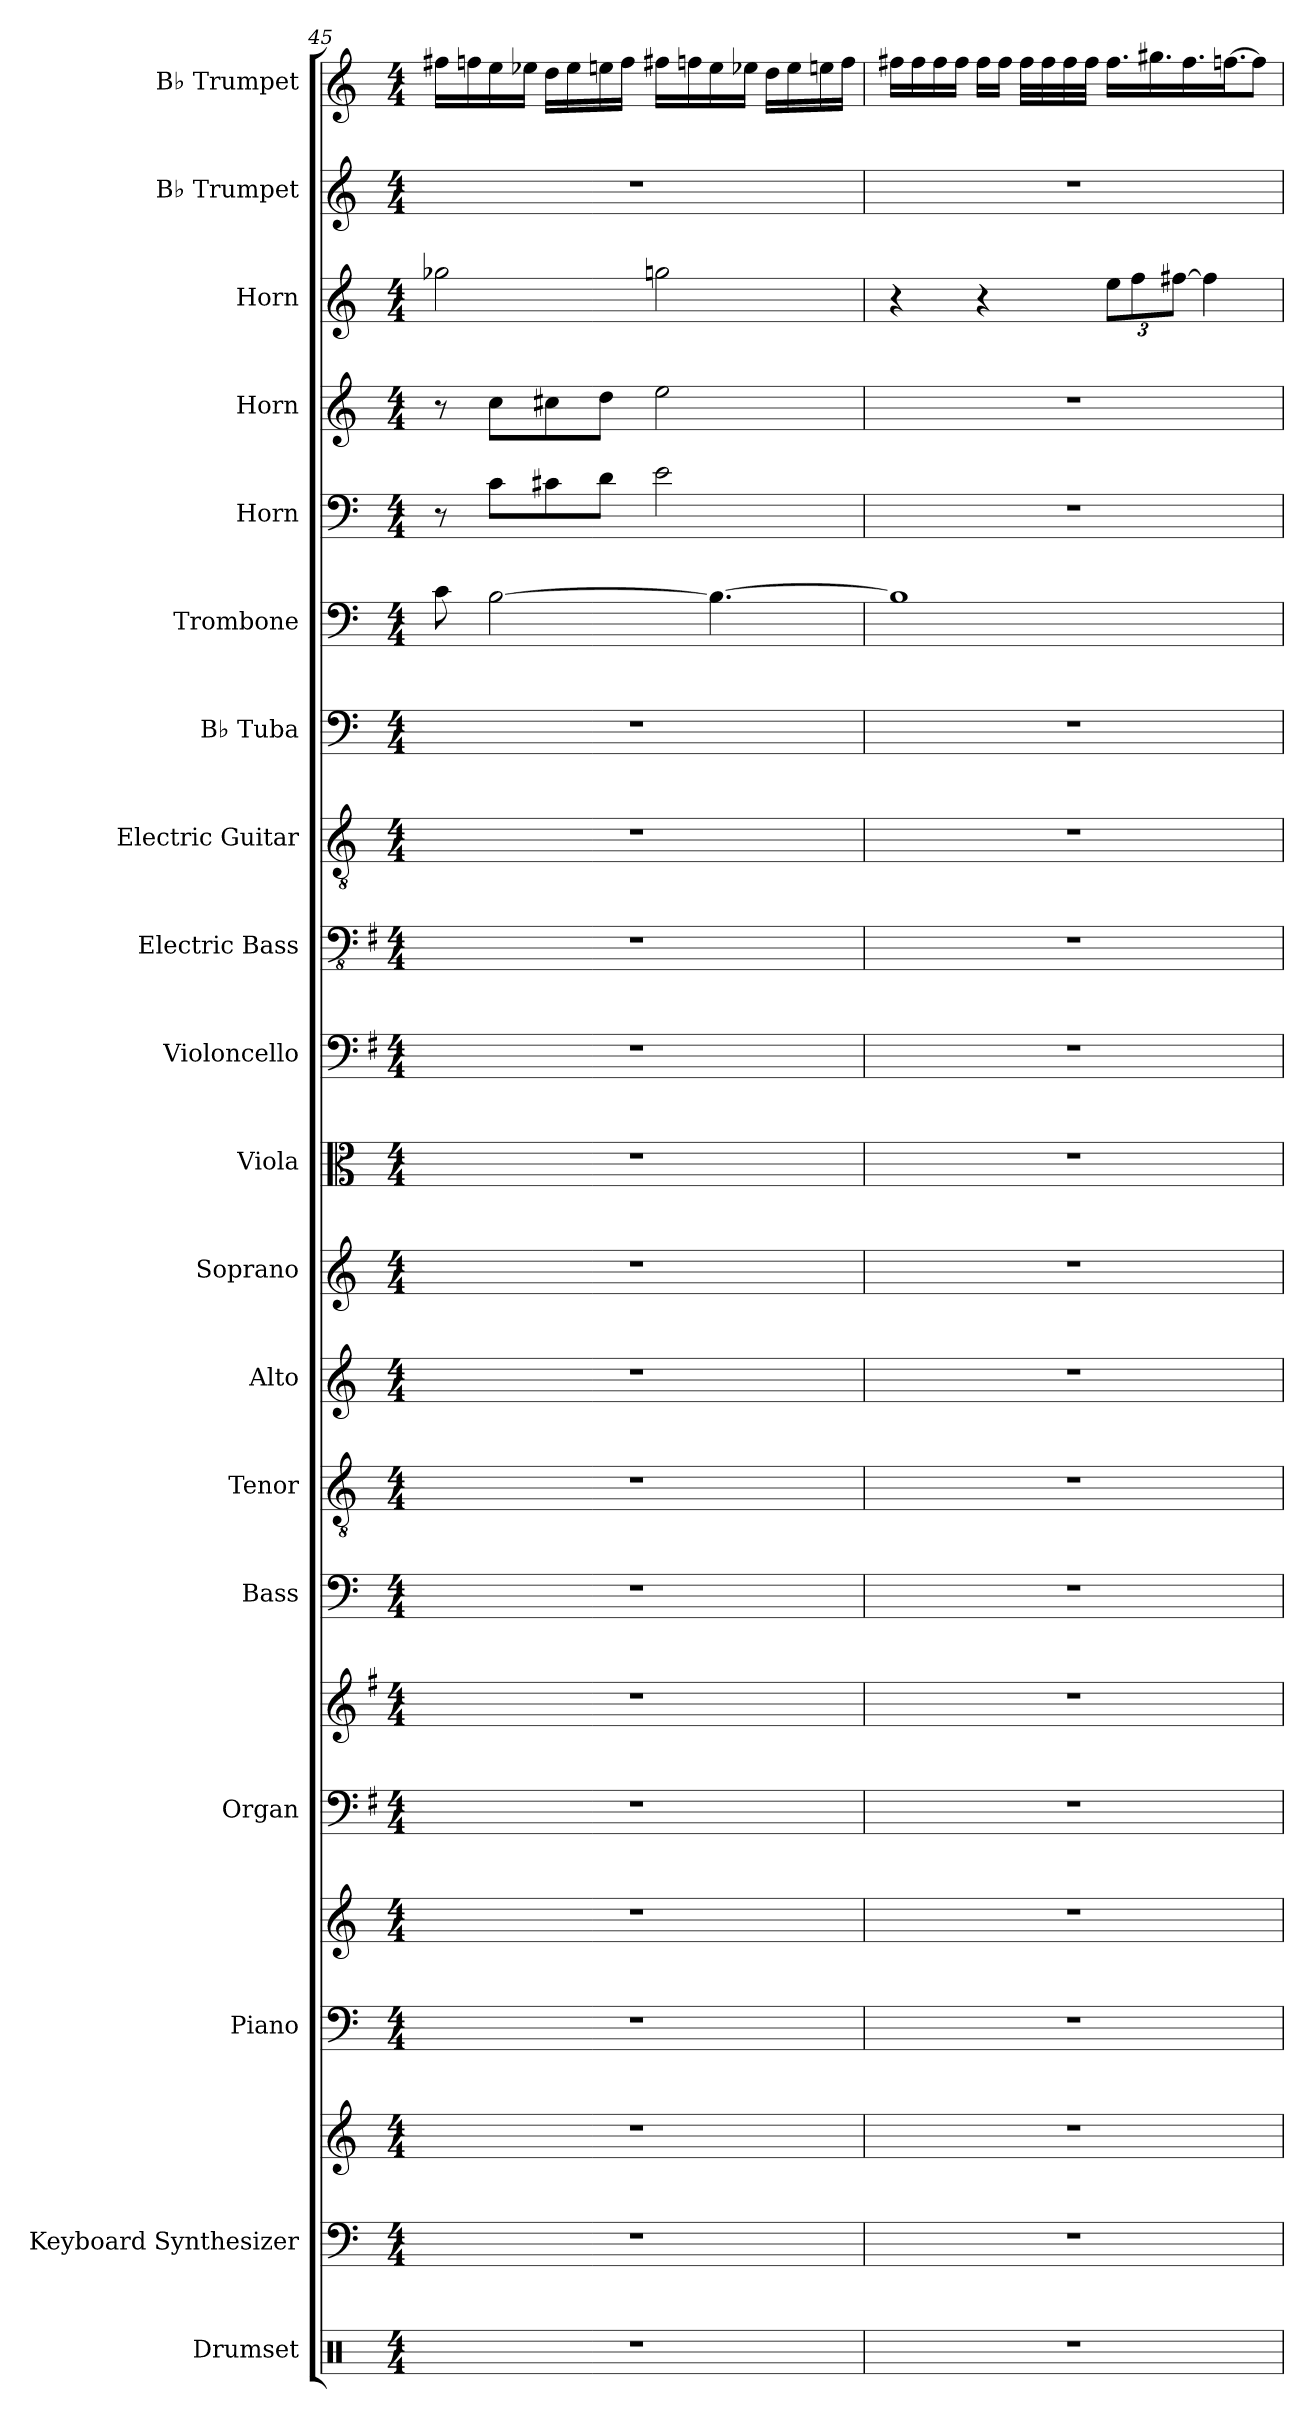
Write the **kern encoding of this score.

**kern	**kern	**kern	**kern	**kern	**kern	**kern	**kern	**kern	**kern	**kern	**kern	**kern	**kern	**kern	**kern	**kern	**kern	**kern	**kern	**kern	**kern
*part19	*part18	*part18	*part17	*part17	*part16	*part16	*part15	*part14	*part13	*part12	*part11	*part10	*part9	*part8	*part7	*part6	*part5	*part4	*part3	*part2	*part1
*staff22	*staff21	*staff20	*staff19	*staff18	*staff17	*staff16	*staff15	*staff14	*staff13	*staff12	*staff11	*staff10	*staff9	*staff8	*staff7	*staff6	*staff5	*staff4	*staff3	*staff2	*staff1
*I"Drumset	*I"Keyboard Synthesizer	*	*I"Piano	*	*I"Organ	*	*I"Bass	*I"Tenor	*I"Alto	*I"Soprano	*I"Viola	*I"Violoncello	*I"Electric Bass	*I"Electric Guitar	*I"B♭ Tuba	*I"Trombone	*I"Horn	*I"Horn	*I"Horn	*I"B♭ Trumpet	*I"B♭ Trumpet
*I'Drs.	*I'Synth.	*	*I'Pno.	*	*I'Org.	*	*I'B.	*I'T.	*I'A.	*I'S.	*I'Vla.	*I'Vlc.	*I'El. B.	*I'El. Guit.	*I'B♭ Tu.	*I'Trb.	*I'Hn.	*I'Hn.	*I'Hn.	*I'B♭ Tpt.	*I'B♭ Tpt.
!!LO:PB:g=z
*clefX	*clefF4	*clefG2	*clefF4	*clefG2	*clefF4	*clefG2	*clefF4	*clefGv2	*clefG2	*clefG2	*clefC3	*clefF4	*clefFv4	*clefGv2	*clefF4	*clefF4	*clefF4	*clefG2	*clefG2	*clefG2	*clefG2
*	*	*	*	*	*	*	*	*	*	*	*	*	*	*	*	*	*ITrd4c7	*ITrd4c7	*ITrd4c7	*ITrd1c2	*ITrd1c2
*k[]	*k[]	*k[]	*k[]	*k[]	*k[f#]	*k[f#]	*k[]	*k[]	*k[]	*k[]	*k[]	*k[f#]	*k[f#]	*k[]	*k[]	*k[]	*k[b-]	*k[b-]	*k[b-]	*k[b-e-]	*k[b-e-]
*C:	*C:	*C:	*C:	*C:	*G:	*G:	*C:	*C:	*C:	*C:	*C:	*G:	*G:	*C:	*C:	*C:	*F:	*F:	*F:	*B-:	*B-:
*M4/4	*M4/4	*M4/4	*M4/4	*M4/4	*M4/4	*M4/4	*M4/4	*M4/4	*M4/4	*M4/4	*M4/4	*M4/4	*M4/4	*M4/4	*M4/4	*M4/4	*M4/4	*M4/4	*M4/4	*M4/4	*M4/4
=45	=45	=45	=45	=45	=45	=45	=45	=45	=45	=45	=45	=45	=45	=45	=45	=45	=45	=45	=45	=45	=45
1r	1r	1r	1r	1r	1r	1r	1r	1r	1r	1r	1r	1r	1r	1r	1r	8c\	8r	8r	2cc-X\	1r	16een\LL
.	.	.	.	.	.	.	.	.	.	.	.	.	.	.	.	.	.	.	.	.	16ee-X\
.	.	.	.	.	.	.	.	.	.	.	.	.	.	.	.	[2B\	8F\L	8f\L	.	.	16dd\
.	.	.	.	.	.	.	.	.	.	.	.	.	.	.	.	.	.	.	.	.	16dd-X\JJ
.	.	.	.	.	.	.	.	.	.	.	.	.	.	.	.	.	8F#X\	8f#X\	.	.	16cc\LL
.	.	.	.	.	.	.	.	.	.	.	.	.	.	.	.	.	.	.	.	.	16dd-\
.	.	.	.	.	.	.	.	.	.	.	.	.	.	.	.	.	8G\J	8g\J	.	.	16ddn\
.	.	.	.	.	.	.	.	.	.	.	.	.	.	.	.	.	.	.	.	.	16ee-\JJ
.	.	.	.	.	.	.	.	.	.	.	.	.	.	.	.	.	2A\	2a\	2ccn\	.	16een\LL
.	.	.	.	.	.	.	.	.	.	.	.	.	.	.	.	.	.	.	.	.	16ee-X\
.	.	.	.	.	.	.	.	.	.	.	.	.	.	.	.	4.B\_	.	.	.	.	16dd\
.	.	.	.	.	.	.	.	.	.	.	.	.	.	.	.	.	.	.	.	.	16dd-X\JJ
.	.	.	.	.	.	.	.	.	.	.	.	.	.	.	.	.	.	.	.	.	16cc\LL
.	.	.	.	.	.	.	.	.	.	.	.	.	.	.	.	.	.	.	.	.	16dd-\
.	.	.	.	.	.	.	.	.	.	.	.	.	.	.	.	.	.	.	.	.	16ddn\
.	.	.	.	.	.	.	.	.	.	.	.	.	.	.	.	.	.	.	.	.	16ee-\JJ
!!LO:PB:g=z
=46	=46	=46	=46	=46	=46	=46	=46	=46	=46	=46	=46	=46	=46	=46	=46	=46	=46	=46	=46	=46	=46
1r	1r	1r	1r	1r	1r	1r	1r	1r	1r	1r	1r	1r	1r	1r	1r	1B]	1r	1r	4r	1r	16een\LL
.	.	.	.	.	.	.	.	.	.	.	.	.	.	.	.	.	.	.	.	.	16ee\
.	.	.	.	.	.	.	.	.	.	.	.	.	.	.	.	.	.	.	.	.	16ee\
.	.	.	.	.	.	.	.	.	.	.	.	.	.	.	.	.	.	.	.	.	16ee\JJ
.	.	.	.	.	.	.	.	.	.	.	.	.	.	.	.	.	.	.	4r	.	16ee\LL
.	.	.	.	.	.	.	.	.	.	.	.	.	.	.	.	.	.	.	.	.	16ee\JJ
.	.	.	.	.	.	.	.	.	.	.	.	.	.	.	.	.	.	.	.	.	32ee\LLL
.	.	.	.	.	.	.	.	.	.	.	.	.	.	.	.	.	.	.	.	.	32ee\
.	.	.	.	.	.	.	.	.	.	.	.	.	.	.	.	.	.	.	.	.	32ee\
.	.	.	.	.	.	.	.	.	.	.	.	.	.	.	.	.	.	.	.	.	32ee\JJJ
*	*	*	*	*	*	*	*	*	*	*	*	*	*	*	*	*	*	*	*Xbrackettup	*	*
.	.	.	.	.	.	.	.	.	.	.	.	.	.	.	.	.	.	.	12a\L	.	16.ee\LL
.	.	.	.	.	.	.	.	.	.	.	.	.	.	.	.	.	.	.	12b-\	.	.
.	.	.	.	.	.	.	.	.	.	.	.	.	.	.	.	.	.	.	.	.	16.ff#X\
.	.	.	.	.	.	.	.	.	.	.	.	.	.	.	.	.	.	.	[12bn\J	.	.
.	.	.	.	.	.	.	.	.	.	.	.	.	.	.	.	.	.	.	.	.	16.ee\
.	.	.	.	.	.	.	.	.	.	.	.	.	.	.	.	.	.	.	4b\]	.	.
.	.	.	.	.	.	.	.	.	.	.	.	.	.	.	.	.	.	.	.	.	[16.ee-X\J
.	.	.	.	.	.	.	.	.	.	.	.	.	.	.	.	.	.	.	.	.	8ee-\J]
=	=	=	=	=	=	=	=	=	=	=	=	=	=	=	=	=	=	=	=	=	=
*-	*-	*-	*-	*-	*-	*-	*-	*-	*-	*-	*-	*-	*-	*-	*-	*-	*-	*-	*-	*-	*-
